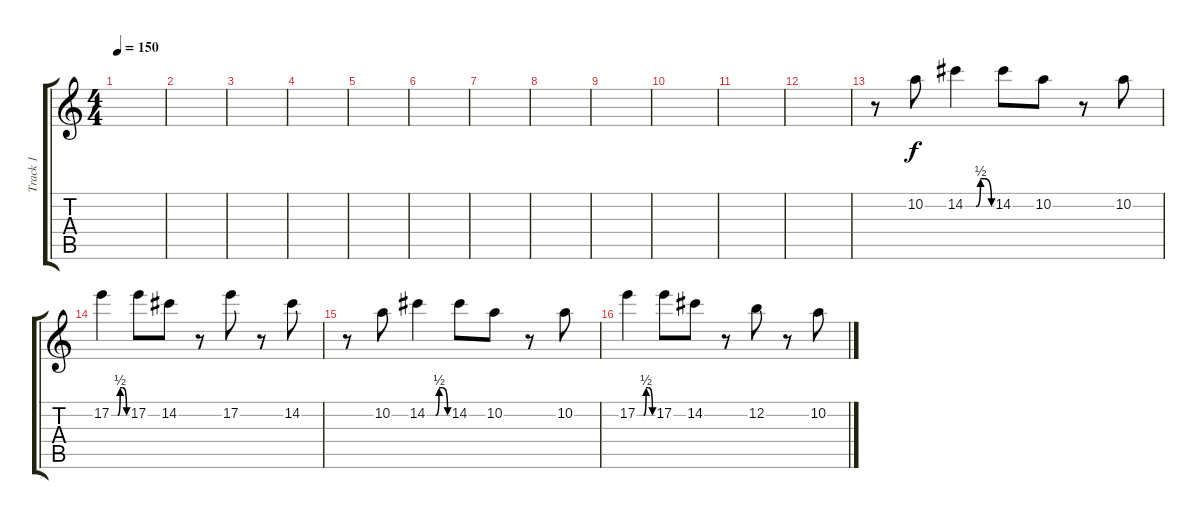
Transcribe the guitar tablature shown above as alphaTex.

\track ("Track 1" "Track 1") {instrument electricguitarjazz}
\staff {score tabs}
\tuning (E4 B3 G3 D3 A2 E2) {hide}
\ts (4 4)
\tempo 150
\clef g2
\ks c
|
|
|
|
|
|
|
|
|
|
|
|
r.8 10.2.8 14.2{be (custom 0 0 25 0 35 2 45 2 60 0)}.4 14.2.8 10.2.8 r.8 10.2.8 |
17.2{be (custom 0 0 25 0 35 2 45 2 60 0)}.4 17.2.8 14.2.8 r.8 17.2.8 r.8 14.2.8 |
r.8 10.2.8 14.2{be (custom 0 0 25 0 35 2 45 2 60 0)}.4 14.2.8 10.2.8 r.8 10.2.8 |
17.2{be (custom 0 0 25 0 35 2 45 2 60 0)}.4 17.2.8 14.2.8 r.8 12.2.8 r.8 10.2.8
